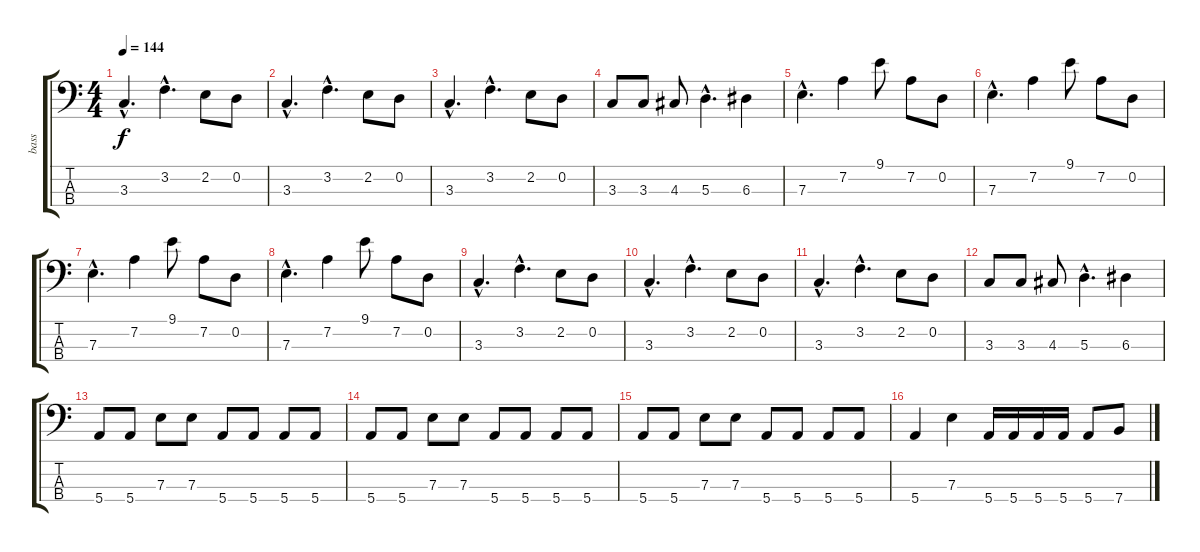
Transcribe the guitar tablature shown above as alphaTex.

\track ("bass" "bass") {instrument electricbasspick}
\staff {score tabs}
\tuning (G2 D2 A1 E1) {hide}
\ts (4 4)
\tempo 144
\clef f4
\ks c
3.3{hac}.4{d dy f} 3.2{hac}.4{d} 2.2.8 0.2.8 |
3.3{hac}.4{d} 3.2{hac}.4{d} 2.2.8 0.2.8 |
3.3{hac}.4{d} 3.2{hac}.4{d} 2.2.8 0.2.8 |
3.3.8 3.3.8 4.3.8 5.3{hac}.4{d} 6.3.4 |
7.3{hac}.4{d} 7.2.4 9.1.8 7.2.8 0.2.8 |
7.3{hac}.4{d} 7.2.4 9.1.8 7.2.8 0.2.8 |
7.3{hac}.4{d} 7.2.4 9.1.8 7.2.8 0.2.8 |
7.3{hac}.4{d} 7.2.4 9.1.8 7.2.8 0.2.8 |
3.3{hac}.4{d} 3.2{hac}.4{d} 2.2.8 0.2.8 |
3.3{hac}.4{d} 3.2{hac}.4{d} 2.2.8 0.2.8 |
3.3{hac}.4{d} 3.2{hac}.4{d} 2.2.8 0.2.8 |
3.3.8 3.3.8 4.3.8 5.3{hac}.4{d} 6.3.4 |
5.4.8 5.4.8 7.3.8 7.3.8 5.4.8 5.4.8 5.4.8 5.4.8 |
5.4.8 5.4.8 7.3.8 7.3.8 5.4.8 5.4.8 5.4.8 5.4.8 |
5.4.8 5.4.8 7.3.8 7.3.8 5.4.8 5.4.8 5.4.8 5.4.8 |
5.4.4 7.3.4 5.4.16 5.4.16 5.4.16 5.4.16 5.4.8 7.4.8
